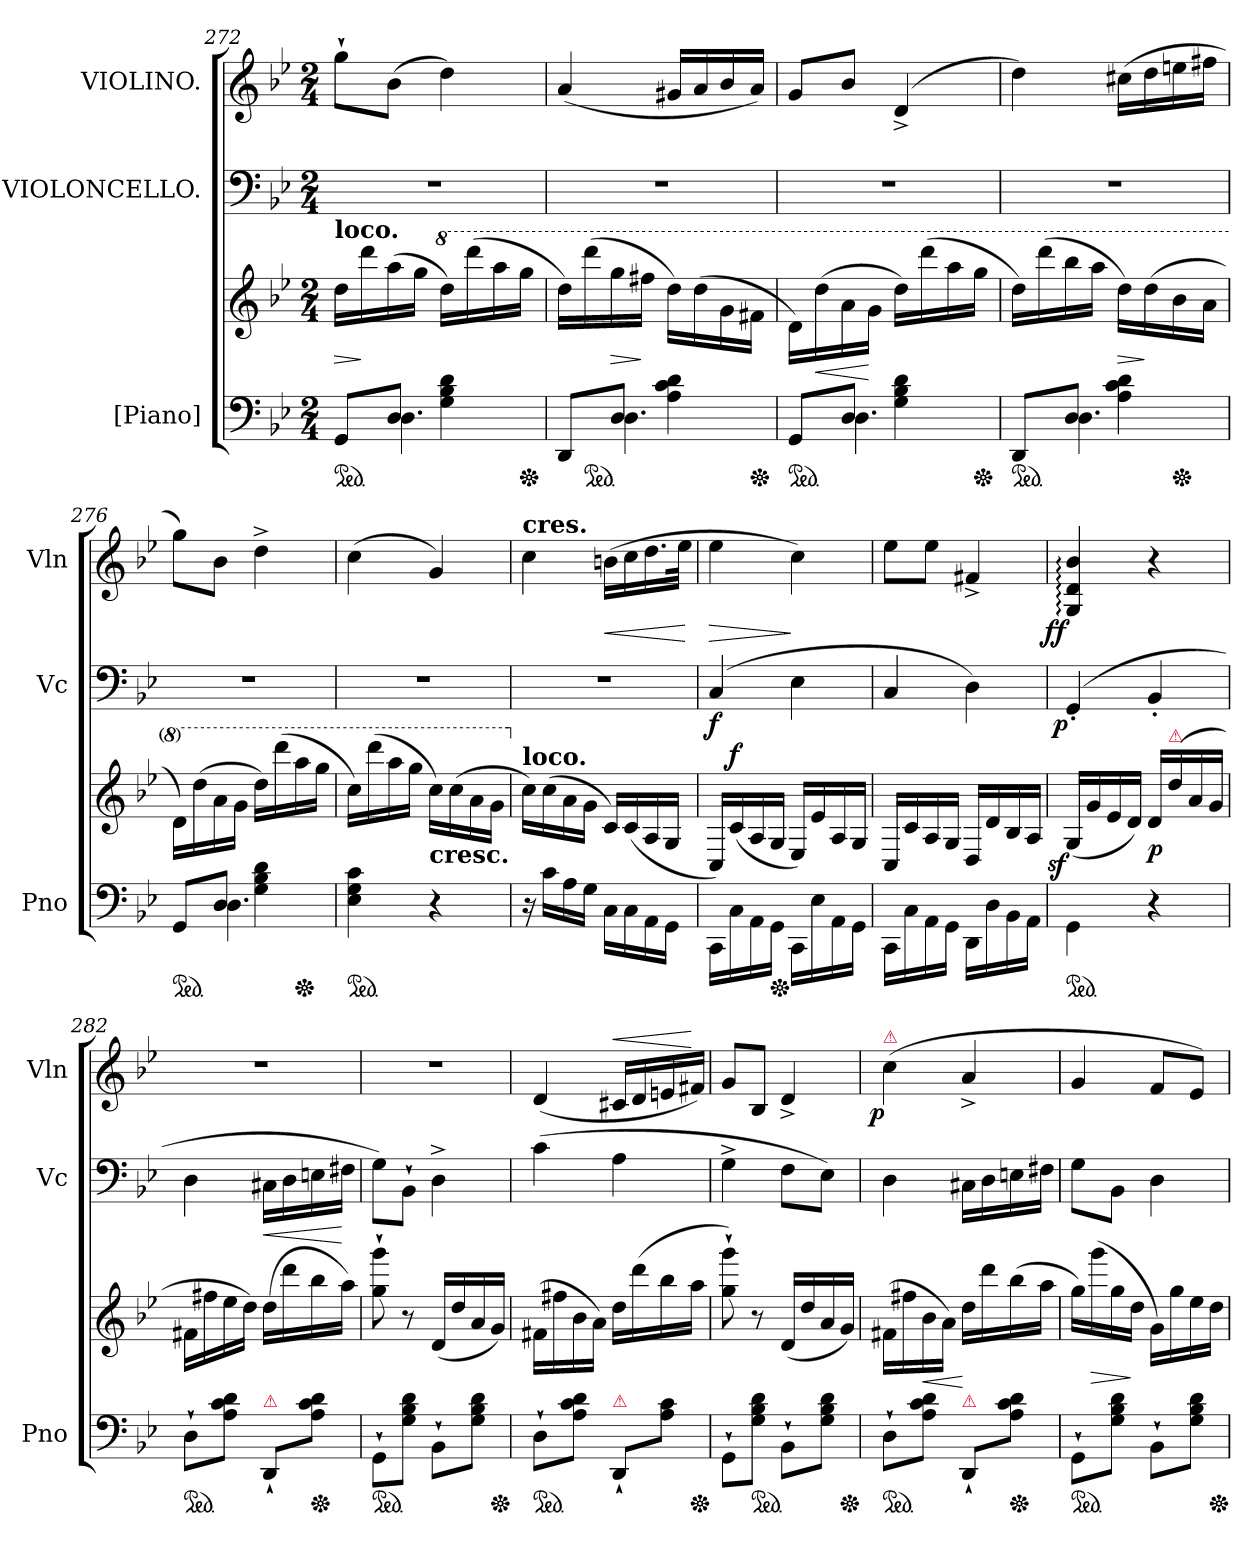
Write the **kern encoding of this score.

**kern	**kern	**dynam	**kern	**dynam	**kern	**dynam
*part3	*part3	*part3	*part2	*part2	*part1	*part1
*staff4	*staff3	*staff3/4	*staff2	*staff2	*staff1	*staff1
*I"[Piano]	*	*	*I"VIOLONCELLO.	*	*I"VIOLINO.	*
*I'Pno	*	*	*I'Vc	*	*I'Vln	*
*clefF4	*clefG2	*	*clefF4	*	*clefG2	*
*k[b-e-]	*k[b-e-]	*	*k[b-e-]	*	*k[b-e-]	*
*g:	*g:	*	*g:	*	*g:	*
*M2/4	*M2/4	*	*M2/4	*	*M2/4	*
=272	=272	=272	=272	=272	=272	=272
*^	*	*	*	*	*	*
!	!	!LO:TX:a:B:t=loco.	!	!	!	!	!
*ped	*	*	*	*	*	*	*
8GGL	8rAAAyy	16ddLL	>	2rF	.	8gg`>L	.
.	.	16ddd	]	.	.	.	.
8DJ	4.D	(>16aa	.	.	.	(>8b-J	.
.	.	16ggJJ	.	.	.	.	.
*	*	*8va	*	*	*	*	*
4G\ 4B-\ 4d\	.	16dddLL)	.	.	.	4dd)	.
.	.	(>16dddd	.	.	.	.	.
.	.	16aaa	.	.	.	.	.
*Xped	*	*	*	*	*	*	*
.	.	16gggJJ	.	.	.	.	.
=273	=273	=273	=273	=273	=273	=273	=273
8DDL	8rAAAyy	16dddLL)	.	2rF	.	(<4a	.
*ped	*	*	*	*	*	*	*
.	.	(>16dddd	.	.	.	.	.
8DJ	4.D	16ggg	>	.	.	.	.
.	.	16fff#XJJ	]	.	.	.	.
4A\ 4c\ 4d\	.	16ddd\LL)	.	.	.	16g#XLL	.
.	.	(>16ddd	.	.	.	16a	.
.	.	16gg	.	.	.	16b-	.
*Xped	*	*	*	*	*	*	*
.	.	16ff#XJJ	.	.	.	16aJJ)	.
=274	=274	=274	=274	=274	=274	=274	=274
*ped	*	*	*	*	*	*	*
8GGL	8rAAAyy	16dd\LL)	.	2rF	.	8gL	.
.	.	(>16ddd	<	.	.	.	.
8DJ	4.D	16aa	.	.	.	8b-J	.
.	.	16ggJJ	[	.	.	.	.
4G\ 4B-\ 4d\	.	16dddLL)	.	.	.	(<4d^<	.
.	.	(>16dddd	.	.	.	.	.
.	.	16aaa	.	.	.	.	.
*Xped	*	*	*	*	*	*	*
.	.	16gggJJ	.	.	.	.	.
=275	=275	=275	=275	=275	=275	=275	=275
*ped	*	*	*	*	*	*	*
8DDL	8rFFFyy	16dddLL)	.	2rF	.	4dd)	.
.	.	(>16dddd	.	.	.	.	.
8DJ	4.D	16bbb-	.	.	.	.	.
.	.	16aaaJJ	.	.	.	.	.
4A\ 4c\ 4d\	.	16dddLL)	>	.	.	(>16cc#XLL	.
.	.	(>16ddd	]	.	.	16dd	.
*Xped	*	*	*	*	*	*	*
.	.	16bb-	.	.	.	16een	.
.	.	16aaJJ	.	.	.	16ff#XJJ	.
=276	=276	=276	=276	=276	=276	=276	=276
*ped	*	*	*	*	*	*	*
8GGL	8rCCyy	16dd\LL)	.	2rF	.	8ggL)	.
.	.	(>16ddd	.	.	.	.	.
8DJ	4.D	16aa	.	.	.	8b-J	.
.	.	16ggJJ	.	.	.	.	.
4G\ 4B-\ 4d\	.	16dddLL)	.	.	.	4dd^<	.
.	.	(>16dddd	.	.	.	.	.
*Xped	*	*	*	*	*	*	*
.	.	16aaa	.	.	.	.	.
.	.	16gggJJ	.	.	.	.	.
*v	*v	*	*	*	*	*	*
=277	=277	=277	=277	=277	=277	=277
*ped	*	*	*	*	*	*
4E- 4G 4c	16cccLL)	.	2rF	.	(>4cc	.
.	(>16dddd	.	.	.	.	.
.	16aaa	.	.	.	.	.
.	16gggJJ	.	.	.	.	.
!	!LO:TX:c:B:t=cresc.	!	!	!	!	!
4r	16ccc\LL)	.	.	.	4g)	.
.	(>16ccc	.	.	.	.	.
.	16aa	.	.	.	.	.
.	16ggJJ	.	.	.	.	.
=278	=278	=278	=278	=278	=278	=278
*	*X8va	*	*	*	*	*
!	!	!	!	!	!LO:TX:B:t=cres.	!
!	!LO:TX:a:B:t=loco.	!	!	!	!	!
16r	16cc\LL)	.	2rF	.	4cc	.
16cLL	(>16cc	.	.	.	.	.
16A	16a	.	.	.	.	.
16GJJ	16gJJ	.	.	.	.	.
!	!	!	!	!	!	!LO:HP:b
16C\LL	16c/LL)	.	.	.	(>16bnLL	<
16C\	(>16c/	.	.	.	16cc	.
16AA\	16A/	.	.	.	16.dd	.
16GG\JJ	16G/JJ	.	.	.	.	.
.	.	.	.	.	32ee-JJk	.
.	.	.	.	.	.	[
=279	=279	=279	=279	=279	=279	=279
!	!	!	!	!LO:DY:b	!	!LO:HP:b
16CC\LL	16C/LL)	.	(>4C	f	4ee-	>
!	!	!LO:DY:a	!	!	!	!
16C\	(>16c/	f	.	.	.	.
16AA\	16A/	.	.	.	.	.
*Xped	*	*	*	*	*	*
16GG\JJ	16G/JJ	.	.	.	.	.
16CC\LL	16E-/LL)	.	4E-	.	4cc)	]
16E-\	16e-/	.	.	.	.	.
16AA\	16A/	.	.	.	.	.
16GG\JJ	16G/JJ	.	.	.	.	.
=280	=280	=280	=280	=280	=280	=280
16CC\LL	16C/LL	.	4C/	.	8ee-L	.
16C\	16c/	.	.	.	.	.
16AA\	16A/	.	.	.	8ee-J	.
16GG\JJ	16G/JJ	.	.	.	.	.
16DD\LL	16D/LL	.	4D\)	.	4f#X^<	.
16D\	16d/	.	.	.	.	.
16BB-\	16B-/	.	.	.	.	.
16AA\JJ	16A/JJ	.	.	.	.	.
=281	=281	=281	=281	=281	=281	=281
!	!	!LO:DY:rj	!	!LO:DY:b:rj	!	!LO:DY:rj
*ped	*	*	*	*	*	*
4GG\	(<16G/LL	sf	(>4GG'<	p	4G: 4d: 4b-:	ff
.	16g	.	.	.	.	.
.	16e-	.	.	.	.	.
.	16dJJ)	.	.	.	.	.
4r	16dLL	p	4BB-'<	.	4r	.
!	!LO:TX:a:B:color=crimson:t=⚠	!	!	!	!	!
.	(<16dd	.	.	.	.	.
.	16a	.	.	.	.	.
.	16gJJ	.	.	.	.	.
=282	=282	=282	=282	=282	=282	=282
*ped	*	*	*	*	*	*
8D`>L	16f#XLL	.	4D	.	2rdd	.
.	16ff#X	.	.	.	.	.
8A 8c 8dJ	16ee-	.	.	.	.	.
.	16ddJJ)	.	.	.	.	.
!LO:TX:a:B:color=crimson:t=⚠	!	!	!	!	!	!
!	!	!	!	!LO:HP:b	!	!
8DD`</L	(>16ddLL	.	16C#XLL	<	.	.
.	16ddd	.	16D	.	.	.
*Xped	*	*	*	*	*	*
8A\ 8c\ 8d\J	16bb-	.	16En	.	.	.
.	16aaJJ)	.	16F#XJJ	[	.	.
=283	=283	=283	=283	=283	=283	=283
*ped	*	*	*	*	*	*
8GG`>L	8gg`> 8ggg`>	.	8GL)	.	2rdd	.
8G 8B- 8dJ	8r	.	8BB-`>J	.	.	.
8BB-`>L	(<16dLL	.	4D^<	.	.	.
.	16dd	.	.	.	.	.
8G 8B- 8dJ	16a	.	.	.	.	.
*Xped	*	*	*	*	*	*
.	16gJJ)	.	.	.	.	.
=284	=284	=284	=284	=284	=284	=284
*ped	*	*	*	*	*	*
8D`>L	(>16f#XLL	.	(>4c	.	(<4d	.
.	16ff#X	.	.	.	.	.
8A 8c 8dJ	16b-	.	.	.	.	.
.	16aJJ)	.	.	.	.	.
!LO:TX:a:B:color=crimson:t=⚠	!	!	!	!	!	!
!	!	!	!	!	!	!LO:HP:a
8DD`</L	16ddLL	.	4A	.	16c#XLL	<
.	(>16ddd	.	.	.	16d	.
8A\ 8c\J	16bb-	.	.	.	16en	.
*Xped	*	*	*	*	*	*
.	16aaJJ	.	.	.	16f#XJJ)	[
=285	=285	=285	=285	=285	=285	=285
8GG`>L	8gg`> 8ggg`>)	.	4G^<	.	8gL	.
*ped	*	*	*	*	*	*
8G 8B- 8dJ	8r	.	.	.	8B-J	.
8BB-`>L	(<16dLL	.	8FL	.	4d^<	.
.	16dd	.	.	.	.	.
8G 8B- 8dJ	16a	.	8E-J)	.	.	.
*Xped	*	*	*	*	*	*
.	16gJJ)	.	.	.	.	.
=286	=286	=286	=286	=286	=286	=286
!	!	!	!	!	!LO:TX:a:color=crimson:t=⚠	!
!	!	!	!	!	!	!LO:DY:rj
*ped	*	*	*	*	*	*
8D`>L	(>16f#XLL	.	4D	.	(>4cc	p
.	16ff#X	.	.	.	.	.
8A 8c 8dJ	16b-	<	.	.	.	.
.	16aJJ)	.	.	.	.	.
!LO:TX:a:B:color=crimson:t=⚠	!	!	!	!	!	!
8DD`>/L	16ddLL	[	16C#XLL	.	4a^<	.
.	16ddd	.	16D	.	.	.
*Xped	*	*	*	*	*	*
8A\ 8c\ 8d\J	(>16bb-	.	16En	.	.	.
.	16aaJJ	.	16F#XJJ	.	.	.
=287	=287	=287	=287	=287	=287	=287
*ped	*	*	*	*	*	*
8GG`>L	16ggLL)	.	8GL	.	4g	.
.	(>16ggg	>	.	.	.	.
8G 8B- 8dJ	16gg	.	8BB-J	.	.	.
.	16ddJJ	]	.	.	.	.
8BB-`>L	16gLL)	.	4D	.	8fL	.
.	16gg	.	.	.	.	.
8G 8B- 8dJ	16ee-	.	.	.	8e-J)	.
*Xped	*	*	*	*	*	*
.	16ddJJ	.	.	.	.	.
=	=	=	=	=	=	=
*-	*-	*-	*-	*-	*-	*-
